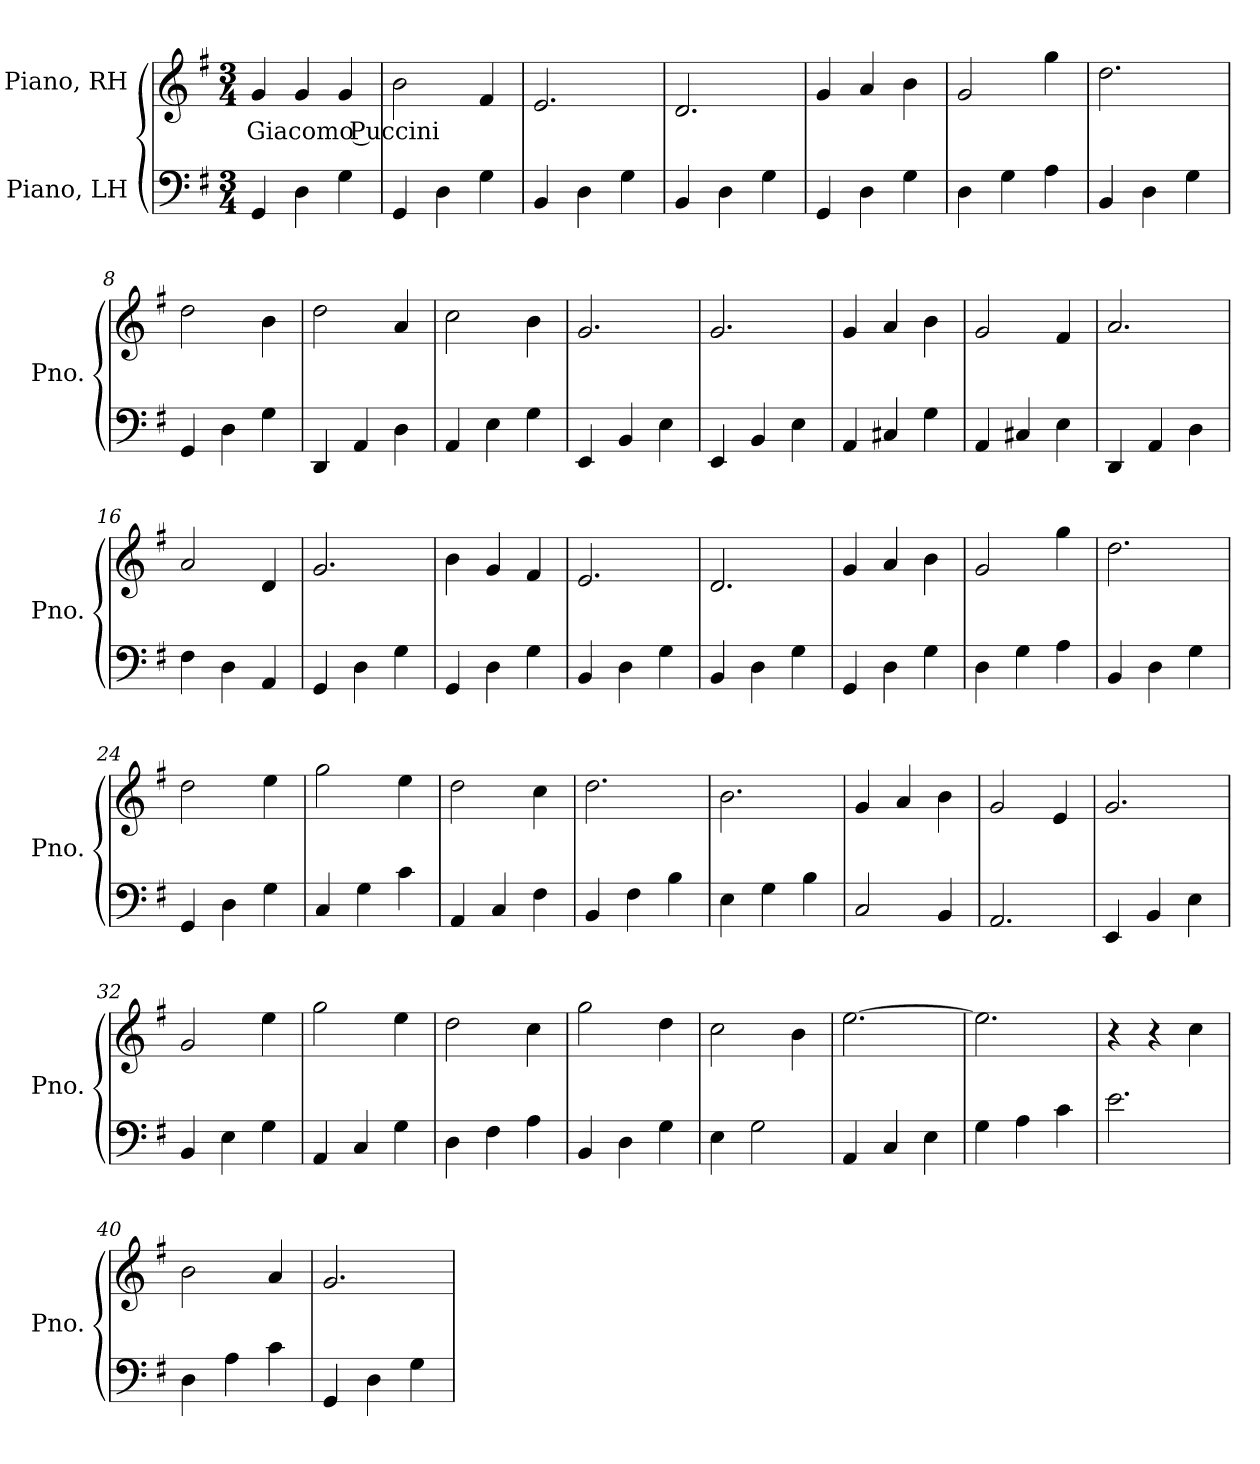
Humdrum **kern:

**kern	**kern	**text
*part2	*part1	*part1
*staff2	*staff1	*staff1
*I"Piano, LH	*I"Piano, RH	*
*I'Pno.	*I'Pno.	*
*clefF4	*clefG2	*
*k[f#]	*k[f#]	*
*M3/4	*M3/4	*
*MM120	*MM120	*
=1	=1	=1
!	!	!LO:LY:b
4GG/	4g/	Giacomo Puccini
4D\	4g/	.
4G\	4g/	.
=2	=2	=2
4GG/	2b\	.
4D\	.	.
4G\	4f#/	.
=3	=3	=3
4BB/	2.e/	.
4D\	.	.
4G\	.	.
=4	=4	=4
4BB/	2.d/	.
4D\	.	.
4G\	.	.
=5	=5	=5
4GG/	4g/	.
4D\	4a/	.
4G\	4b\	.
=6	=6	=6
4D\	2g/	.
4G\	.	.
4A\	4gg\	.
=7	=7	=7
4BB/	2.dd\	.
4D\	.	.
4G\	.	.
!!LO:LB:g=z
=8	=8	=8
4GG/	2dd\	.
4D\	.	.
4G\	4b\	.
=9	=9	=9
4DD/	2dd\	.
4AA/	.	.
4D\	4a/	.
=10	=10	=10
4AA/	2cc\	.
4E\	.	.
4G\	4b\	.
=11	=11	=11
4EE/	2.g/	.
4BB/	.	.
4E\	.	.
=12	=12	=12
4EE/	2.g/	.
4BB/	.	.
4E\	.	.
=13	=13	=13
4AA/	4g/	.
4C#X/	4a/	.
4G\	4b\	.
=14	=14	=14
4AA/	2g/	.
4C#X/	.	.
4E\	4f#/	.
=15	=15	=15
4DD/	2.a/	.
4AA/	.	.
4D\	.	.
=16	=16	=16
4F#\	2a/	.
4D\	.	.
4AA/	4d/	.
=17	=17	=17
4GG/	2.g/	.
4D\	.	.
4G\	.	.
!!LO:LB:g=z
=18	=18	=18
4GG/	4b\	.
4D\	4g/	.
4G\	4f#/	.
=19	=19	=19
4BB/	2.e/	.
4D\	.	.
4G\	.	.
=20	=20	=20
4BB/	2.d/	.
4D\	.	.
4G\	.	.
=21	=21	=21
4GG/	4g/	.
4D\	4a/	.
4G\	4b\	.
=22	=22	=22
4D\	2g/	.
4G\	.	.
4A\	4gg\	.
=23	=23	=23
4BB/	2.dd\	.
4D\	.	.
4G\	.	.
=24	=24	=24
4GG/	2dd\	.
4D\	.	.
4G\	4ee\	.
=25	=25	=25
4C/	2gg\	.
4G\	.	.
4c\	4ee\	.
=26	=26	=26
4AA/	2dd\	.
4C/	.	.
4F#\	4cc\	.
=27	=27	=27
4BB/	2.dd\	.
4F#\	.	.
4B\	.	.
!!LO:LB:g=z
=28	=28	=28
4E\	2.b\	.
4G\	.	.
4B\	.	.
=29	=29	=29
2C/	4g/	.
.	4a/	.
4BB/	4b\	.
=30	=30	=30
2.AA/	2g/	.
.	4e/	.
=31	=31	=31
4EE/	2.g/	.
4BB/	.	.
4E\	.	.
=32	=32	=32
4BB/	2g/	.
4E\	.	.
4G\	4ee\	.
=33	=33	=33
4AA/	2gg\	.
4C/	.	.
4G\	4ee\	.
=34	=34	=34
4D\	2dd\	.
4F#\	.	.
4A\	4cc\	.
=35	=35	=35
4BB/	2gg\	.
4D\	.	.
4G\	4dd\	.
=36	=36	=36
4E\	2cc\	.
2G\	.	.
.	4b\	.
=37	=37	=37
4AA/	[2.ee\	.
4C/	.	.
4E\	.	.
!!LO:LB:g=z
=38	=38	=38
4G\	2.ee\]	.
4A\	.	.
4c\	.	.
=39	=39	=39
2.e\	4r	.
.	4r	.
.	4cc\	.
=40	=40	=40
4D\	2b\	.
4A\	.	.
4c\	4a/	.
=41	=41	=41
4GG/	2.g/	.
4D\	.	.
4G\	.	.
=	=	=
*-	*-	*-
